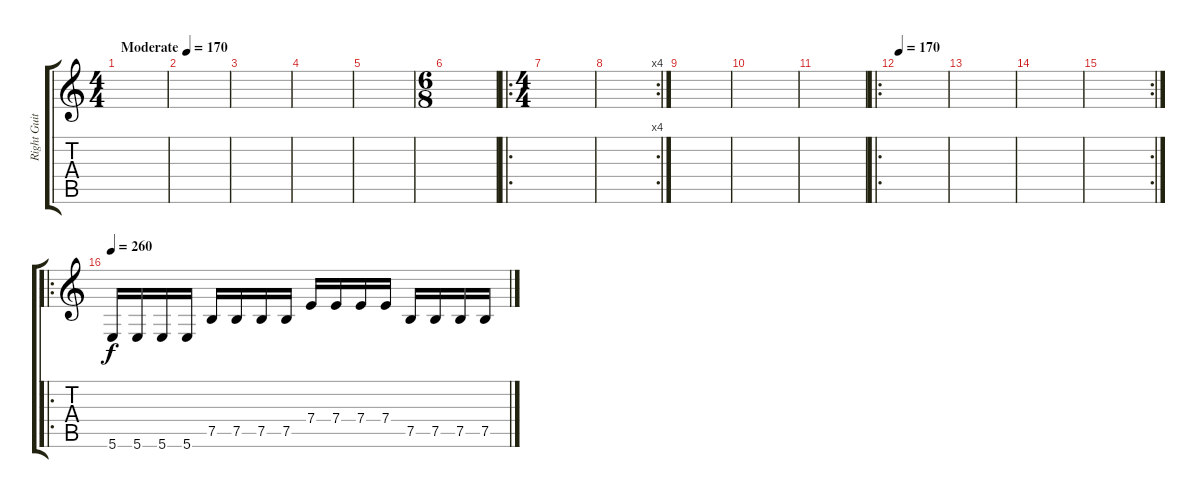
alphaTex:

\track ("Right Guitar" "Right Guit") {instrument distortionguitar}
\staff {score tabs}
\tuning (B3 Gb3 D3 A2 E2 B1) {hide}
\ts (4 4)
\tempo (170 "Moderate")
\tempo 140
\tempo (170 "Moderate")
\clef g2
\ks c
|
|
|
|
|
\ts (6 8)
|
\ro
\ts (4 4)
|
\rc 4
|
|
|
|
\ro
\tempo 170
|
|
|
\rc 2
|
\ro
\tempo 260
5.6.16 5.6.16 5.6.16 5.6.16 7.5.16 7.5.16 7.5.16 7.5.16 7.4.16 7.4.16 7.4.16 7.4.16 7.5.16 7.5.16 7.5.16 7.5.16
